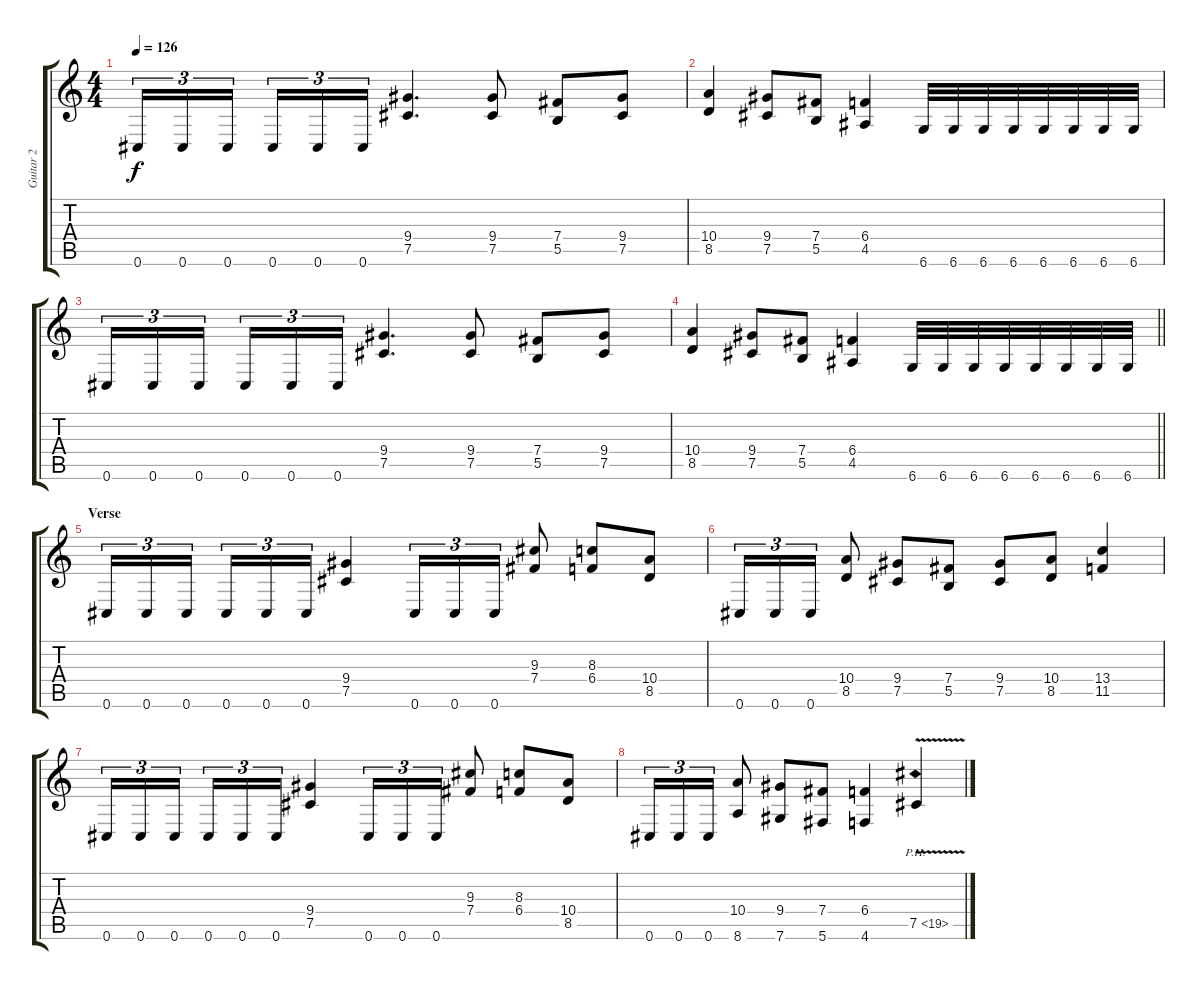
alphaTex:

\track ("Guitar 2" "Guitar 2") {instrument distortionguitar}
\staff {score tabs}
\tuning (Db4 Ab3 E3 B2 Gb2 Db2) {hide}
\ts (4 4)
\tempo 126
\clef g2
\ks c
0.6.16{tu (3 2) dy f} 0.6.16{tu (3 2)} 0.6.16{tu (3 2) beam splitsecondary} 0.6.16{tu (3 2)} 0.6.16{tu (3 2)} 0.6.16{tu (3 2)} (9.4 7.5).4{d} (9.4 7.5).8 (7.4 5.5).8 (9.4 7.5).8 |
(10.4 8.5).4 (9.4 7.5).8 (7.4 5.5).8 (6.4 4.5).4 6.6.32 6.6.32 6.6.32 6.6.32 6.6.32 6.6.32 6.6.32 6.6.32 |
0.6.16{tu (3 2)} 0.6.16{tu (3 2)} 0.6.16{tu (3 2) beam splitsecondary} 0.6.16{tu (3 2)} 0.6.16{tu (3 2)} 0.6.16{tu (3 2)} (9.4 7.5).4{d} (9.4 7.5).8 (7.4 5.5).8 (9.4 7.5).8 |
\barLineRight lightlight
(10.4 8.5).4 (9.4 7.5).8 (7.4 5.5).8 (6.4 4.5).4 6.6.32 6.6.32 6.6.32 6.6.32 6.6.32 6.6.32 6.6.32 6.6.32 |
\section ("" "Verse")
0.6.16{tu (3 2)} 0.6.16{tu (3 2)} 0.6.16{tu (3 2) beam splitsecondary} 0.6.16{tu (3 2)} 0.6.16{tu (3 2)} 0.6.16{tu (3 2)} (9.4 7.5).4 0.6.16{tu (3 2)} 0.6.16{tu (3 2)} 0.6.16{tu (3 2)} (9.3 7.4).8 (8.3 6.4).8 (10.4 8.5).8 |
0.6.16{tu (3 2)} 0.6.16{tu (3 2)} 0.6.16{tu (3 2)} (10.4 8.5).8 (9.4 7.5).8 (7.4 5.5).8 (9.4 7.5).8 (10.4 8.5).8 (13.4 11.5).4 |
0.6.16{tu (3 2)} 0.6.16{tu (3 2)} 0.6.16{tu (3 2) beam splitsecondary} 0.6.16{tu (3 2)} 0.6.16{tu (3 2)} 0.6.16{tu (3 2)} (9.4 7.5).4 0.6.16{tu (3 2)} 0.6.16{tu (3 2)} 0.6.16{tu (3 2)} (9.3 7.4).8 (8.3 6.4).8 (10.4 8.5).8 |
0.6.16{tu (3 2)} 0.6.16{tu (3 2)} 0.6.16{tu (3 2)} (10.4 8.6).8 (9.4 7.6).8 (7.4 5.6).8 (6.4 4.6).4 7.5{ph 12 v}.4
